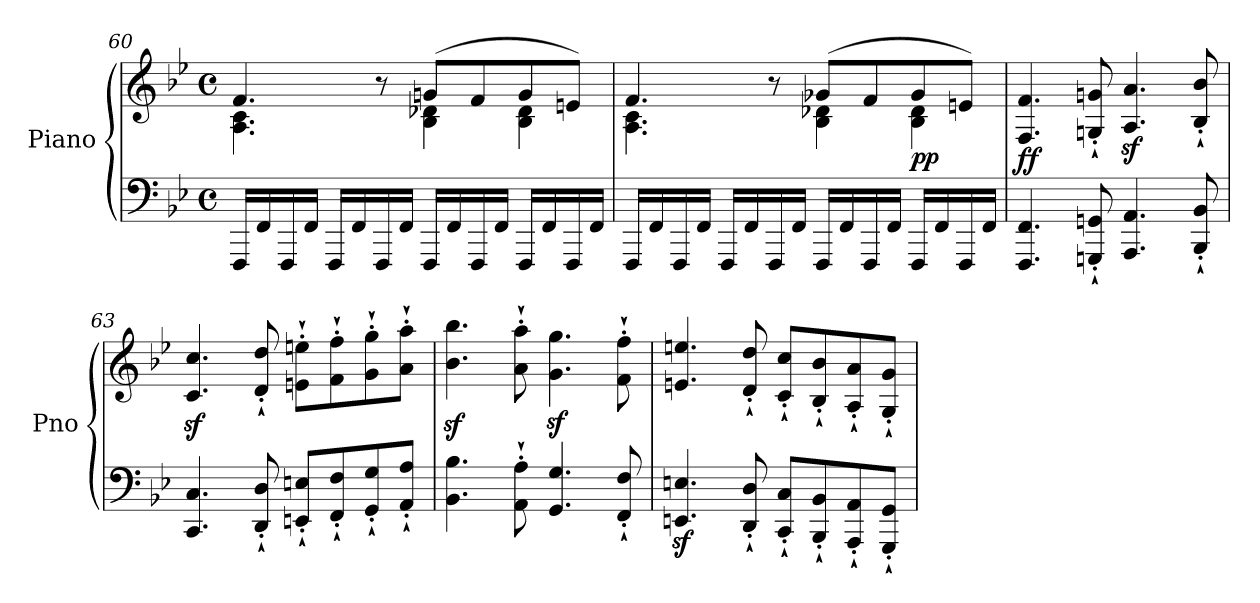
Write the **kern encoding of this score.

**kern	**kern	**dynam
*part1	*part1	*part1
*staff2	*staff1	*staff1/2
*I"Piano	*	*
*I'Pno	*	*
!!LO:LB:g=z
*clefF4	*clefG2	*
*k[b-e-]	*k[b-e-]	*
*M4/4	*M4/4	*
*met(c)	*met(c)	*
=60	=60	=60
*	*^	*
16FFF/LL	4.f/	4.A\ 4.c\	.
16FF/	.	.	.
16FFF/	.	.	.
16FF/JJ	.	.	.
16FFF/LL	.	.	.
16FF/	.	.	.
16FFF/	8r	8ryy	.
16FF/JJ	.	.	.
16FFF/LL	(8gn/L	4B-\ 4d-X\	.
16FF/	.	.	.
16FFF/	8f/	.	.
16FF/JJ	.	.	.
16FFF/LL	8g/	4B-\ 4d-\	.
16FF/	.	.	.
16FFF/	8en/J)	.	.
16FF/JJ	.	.	.
=61	=61	=61	=61
16FFF/LL	4.f/	4.A\ 4.c\	.
16FF/	.	.	.
16FFF/	.	.	.
16FF/JJ	.	.	.
16FFF/LL	.	.	.
16FF/	.	.	.
16FFF/	8r	8ryy	.
16FF/JJ	.	.	.
16FFF/LL	(8g-X/L	4B-\ 4d-X\	.
16FF/	.	.	.
16FFF/	8f/	.	.
16FF/JJ	.	.	.
!	!	!	!LO:DY:b
16FFF/LL	8g-/	4B-\ 4d-\	pp
16FF/	.	.	.
16FFF/	8en/J)	.	.
16FF/JJ	.	.	.
*	*v	*v	*
=62	=62	=62
!	!	!LO:DY:b
4.FFF/ 4.FF/	4.F/ 4.f/	ff
8GGGn/`' 8GGn/`'	8Gn/`' 8gn/`'	.
4.AAA/ 4.AA/	4.A/z< 4.a/z<	.
8BBB-/`' 8BB-/`'	8B-/`' 8b-/`'	.
=63	=63	=63
4.CC/ 4.C/	4.c/z< 4.cc/z<	.
8DD/`' 8D/`'	8d/`' 8dd/`'	.
8EEn/`' 8En/`'L	8en\`' 8een\`'L	.
8FF/`' 8F/`'	8f\`' 8ff\`'	.
8GG/`' 8G/`'	8g\`' 8gg\`'	.
8AA/`' 8A/`'J	8a\`' 8aa\`'J	.
!!LO:LB:g=z
=64	=64	=64
4.BB-\ 4.B-\	4.b-\z< 4.bb-\z<	.
8AA\`' 8A\`'	8a\`' 8aa\`'	.
4.GG/ 4.G/	4.g\z< 4.gg\z<	.
8FF/`' 8F/`'	8f\`' 8ff\`'	.
=65	=65	=65
4.EEn/z> 4.En/z>	4.en/ 4.een/	.
8DD/`' 8D/`'	8d/`' 8dd/`'	.
8CC/`' 8C/`'L	8c/`' 8cc/`'L	.
8BBB-/`' 8BB-/`'	8B-/`' 8b-/`'	.
8AAA/`' 8AA/`'	8A/`' 8a/`'	.
8GGG/`' 8GG/`'J	8G/`' 8g/`'J	.
=	=	=
*-	*-	*-
